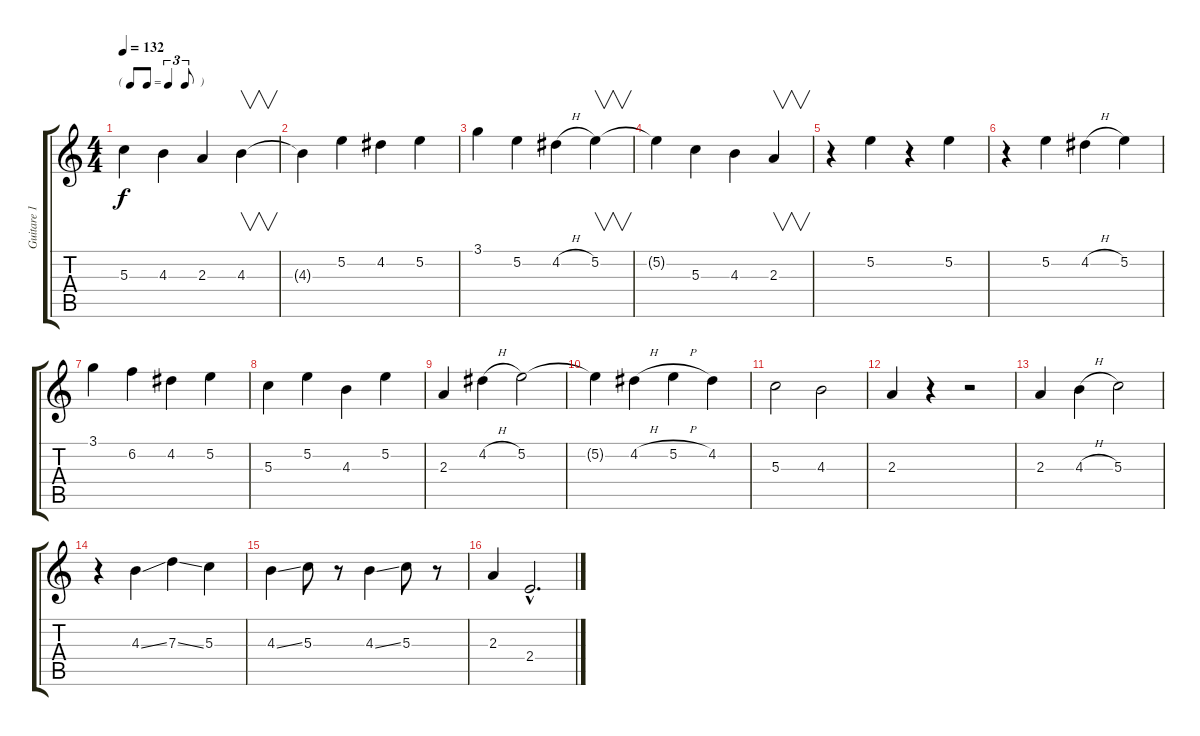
\track ("Guitare 1" "Guitare 1") {instrument distortionguitar}
\staff {score tabs}
\tuning (E4 B3 G3 D3 A2 E2) {hide}
\ts (4 4)
\tf triplet8th
\tempo 132
\clef g2
\ks c
5.3.4{dy f} 4.3.4 2.3.4 4.3.4{v} |
4.3{t}.4 5.2.4 4.2.4 5.2.4 |
3.1.4 5.2.4 4.2{h}.4 5.2.4{v} |
5.2{t}.4 5.3.4 4.3.4 2.3.4{v} |
r.4 5.2.4 r.4 5.2.4 |
r.4 5.2.4 4.2{h}.4 5.2.4 |
3.1.4 6.2.4 4.2.4 5.2.4 |
5.3.4 5.2.4 4.3.4 5.2.4 |
2.3.4 4.2{h}.4 5.2.2 |
5.2{t}.4 4.2{h}.4 5.2{h}.4 4.2.4 |
5.3.2 4.3.2 |
2.3.4 r.4 r.2 |
2.3.4 4.3{h}.4 5.3.2 |
r.4 4.3{ss}.4 7.3{ss}.4 5.3.4 |
4.3{ss}.4 5.3.8 r.8 4.3{ss}.4 5.3.8 r.8 |
2.3.4 2.4{hac}.2{d}
